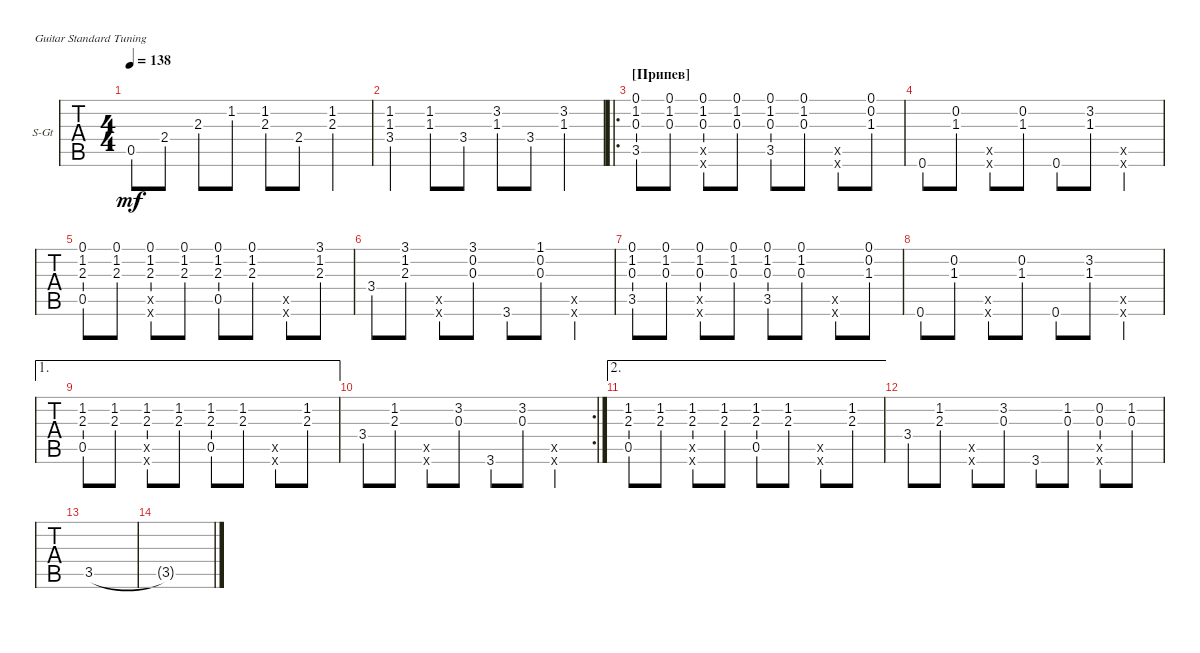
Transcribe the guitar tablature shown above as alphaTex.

\bracketExtendMode groupsimilarinstruments
\firstSystemTrackNameOrientation horizontal
\otherSystemsTrackNameOrientation horizontal
\track ("" "S-Gt") {instrument acousticguitarsteel}
\staff {tabs}
\tuning (E4 B3 G3 D3 A2 E2)
\ts (4 4)
\tempo 138
\clef g2
\ks c
0.5.8{dy mf} 2.4.8 2.3.8 1.2.8 (1.2 2.3).8 2.4.8 (1.2 2.3).4 |
(1.2 1.3 3.4).4 (1.2 1.3).8 3.4.8 (3.2 1.3).8 3.4.8 (3.2 1.3).4 |
\ro
\section ("" "[Припев]")
(3.5 0.1 1.2 0.3).8 (0.1 0.3 1.2).8 (0.1 0.5{x} 0.6{x} 0.3 1.2).8 (0.1 0.3 1.2).8 (0.1 0.3 1.2 3.5).8 (0.1 0.3 1.2).8 (0.6{x} 0.5{x}).8 (0.1 0.2 1.3).8 |
0.6.8 (0.2 1.3).8 (0.5{x} 0.6{x}).8 (0.2 1.3).8 0.6.8 (3.2 1.3).8 (0.6{x} 0.5{x}).4 |
(0.1 1.2 0.5 2.3).8 (0.1 1.2 2.3).8 (0.1 0.5{x} 0.6{x} 1.2 2.3).8 (0.1 1.2 2.3).8 (0.1 1.2 2.3 0.5).8 (0.1 1.2 2.3).8 (0.6{x} 0.5{x}).8 (3.1 1.2 2.3).8 |
3.4.8 (3.1 1.2 2.3).8 (0.5{x} 0.6{x}).8 (3.1 0.2 0.3).8 3.6.8 (1.1 0.2 0.3).8 (0.6{x} 0.5{x}).4 |
(0.1 3.5 1.2 0.3).8 (0.1 1.2 0.3).8 (0.1 0.5{x} 0.6{x} 1.2 0.3).8 (0.1 1.2 0.3).8 (0.1 3.5 1.2 0.3).8 (0.1 1.2 0.3).8 (0.6{x} 0.5{x}).8 (0.1 0.2 1.3).8 |
0.6.8 (0.2 1.3).8 (0.5{x} 0.6{x}).8 (0.2 1.3).8 0.6.8 (3.2 1.3).8 (0.6{x} 0.5{x}).4 |
\ae 1
(1.2 2.3 0.5).8 (1.2 2.3).8 (1.2 0.5{x} 0.6{x} 2.3).8 (1.2 2.3).8 (1.2 2.3 0.5).8 (1.2 2.3).8 (0.6{x} 0.5{x}).8 (1.2 2.3).8 |
\rc 2
3.4.8 (1.2 2.3).8 (0.5{x} 0.6{x}).8 (3.2 0.3).8 3.6.8 (3.2 0.3).8 (0.6{x} 0.5{x}).4 |
\ae 2
(1.2 0.5 2.3).8 (1.2 2.3).8 (1.2 0.5{x} 0.6{x} 2.3).8 (1.2 2.3).8 (1.2 0.5 2.3).8 (1.2 2.3).8 (0.6{x} 0.5{x}).8 (1.2 2.3).8 |
3.4.8 (1.2 2.3).8 (0.5{x} 0.6{x}).8 (3.2 0.3).8 3.6.8 (1.2 0.3).8 (0.2 0.6{x} 0.5{x} 0.3).8 (1.2 0.3).8 |
3.5.1 |
3.5{t}.1
